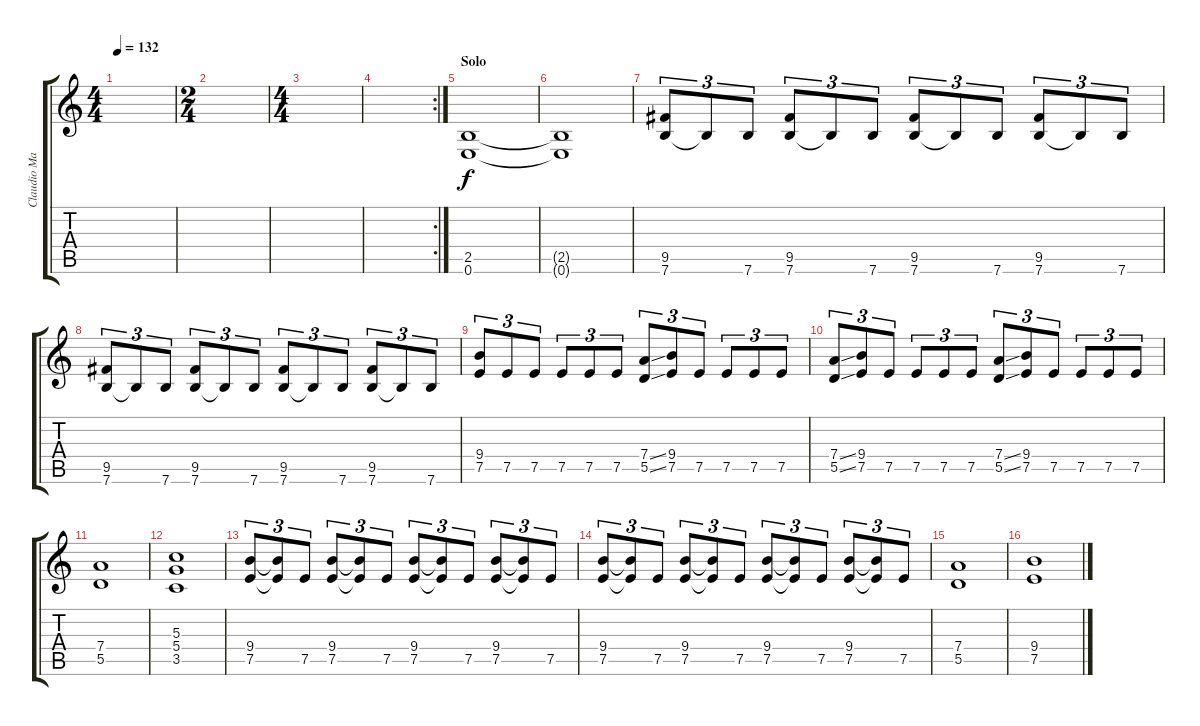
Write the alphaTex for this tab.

\track ("Claudio Marciello (Gtr1)" "Claudio Ma") {instrument distortionguitar}
\staff {score tabs}
\tuning (E4 B3 G3 D3 A2 E2) {hide}
\ts (4 4)
\tempo 132
\clef g2
\ks c
|
\ts (2 4)
|
\ts (4 4)
|
\rc 2
|
\section ("" "Solo")
(2.5 0.6).1 |
(2.5{t} 0.6{t}).1 |
(9.5 7.6).8{tu (3 2)} 7.6{t}.8{tu (3 2)} 7.6.8{tu (3 2)} (9.5 7.6).8{tu (3 2)} 7.6{t}.8{tu (3 2)} 7.6.8{tu (3 2)} (9.5 7.6).8{tu (3 2)} 7.6{t}.8{tu (3 2)} 7.6.8{tu (3 2)} (9.5 7.6).8{tu (3 2)} 7.6{t}.8{tu (3 2)} 7.6.8{tu (3 2)} |
(9.5 7.6).8{tu (3 2)} 7.6{t}.8{tu (3 2)} 7.6.8{tu (3 2)} (9.5 7.6).8{tu (3 2)} 7.6{t}.8{tu (3 2)} 7.6.8{tu (3 2)} (9.5 7.6).8{tu (3 2)} 7.6{t}.8{tu (3 2)} 7.6.8{tu (3 2)} (9.5 7.6).8{tu (3 2)} 7.6{t}.8{tu (3 2)} 7.6.8{tu (3 2)} |
(9.4 7.5).8{tu (3 2)} 7.5.8{tu (3 2)} 7.5.8{tu (3 2)} 7.5.8{tu (3 2)} 7.5.8{tu (3 2)} 7.5.8{tu (3 2)} (7.4{ss} 5.5{ss}).8{tu (3 2)} (9.4 7.5).8{tu (3 2)} 7.5.8{tu (3 2)} 7.5.8{tu (3 2)} 7.5.8{tu (3 2)} 7.5.8{tu (3 2)} |
(7.4{ss} 5.5{ss}).8{tu (3 2)} (9.4 7.5).8{tu (3 2)} 7.5.8{tu (3 2)} 7.5.8{tu (3 2)} 7.5.8{tu (3 2)} 7.5.8{tu (3 2)} (7.4{ss} 5.5{ss}).8{tu (3 2)} (9.4 7.5).8{tu (3 2)} 7.5.8{tu (3 2)} 7.5.8{tu (3 2)} 7.5.8{tu (3 2)} 7.5.8{tu (3 2)} |
(7.4 5.5).1 |
(5.3 5.4 3.5).1 |
(9.4 7.5).8{tu (3 2)} (9.4{t} 7.5{t}).8{tu (3 2)} 7.5.8{tu (3 2)} (9.4 7.5).8{tu (3 2)} (9.4{t} 7.5{t}).8{tu (3 2)} 7.5.8{tu (3 2)} (9.4 7.5).8{tu (3 2)} (9.4{t} 7.5{t}).8{tu (3 2)} 7.5.8{tu (3 2)} (9.4 7.5).8{tu (3 2)} (9.4{t} 7.5{t}).8{tu (3 2)} 7.5.8{tu (3 2)} |
(9.4 7.5).8{tu (3 2)} (9.4{t} 7.5{t}).8{tu (3 2)} 7.5.8{tu (3 2)} (9.4 7.5).8{tu (3 2)} (9.4{t} 7.5{t}).8{tu (3 2)} 7.5.8{tu (3 2)} (9.4 7.5).8{tu (3 2)} (9.4{t} 7.5{t}).8{tu (3 2)} 7.5.8{tu (3 2)} (9.4 7.5).8{tu (3 2)} (9.4{t} 7.5{t}).8{tu (3 2)} 7.5.8{tu (3 2)} |
(7.4 5.5).1 |
(9.4 7.5).1
